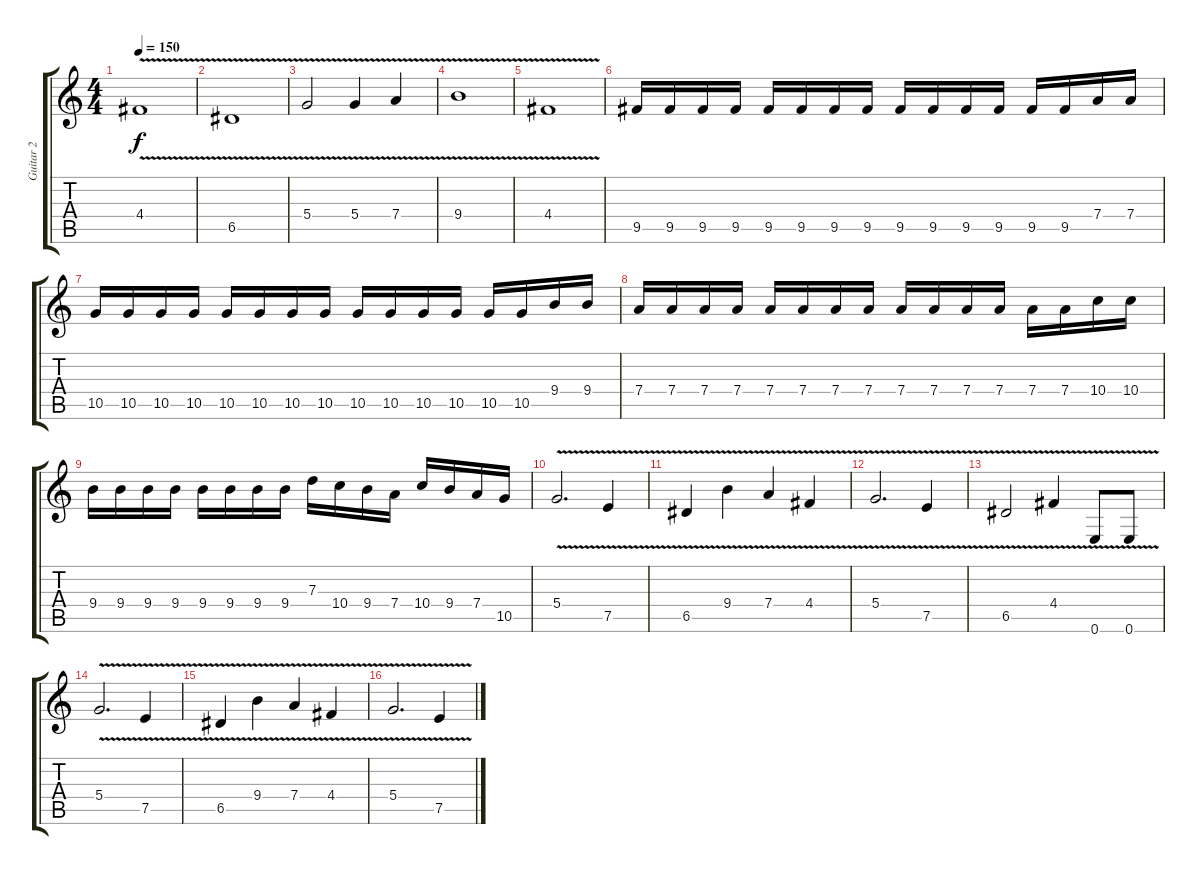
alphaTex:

\track ("Guitar 2" "Guitar 2") {instrument overdrivenguitar}
\staff {score tabs}
\tuning (E4 B3 G3 D3 A2 E2) {hide}
\ts (4 4)
\tempo 150
\clef g2
\ks c
4.4{v}.1{dy f} |
6.5{v}.1 |
5.4{v}.2 5.4{v}.4 7.4{v}.4 |
9.4{v}.1 |
4.4{v}.1 |
9.5.16 9.5.16 9.5.16 9.5.16 9.5.16 9.5.16 9.5.16 9.5.16 9.5.16 9.5.16 9.5.16 9.5.16 9.5.16 9.5.16 7.4.16 7.4.16 |
10.5.16 10.5.16 10.5.16 10.5.16 10.5.16 10.5.16 10.5.16 10.5.16 10.5.16 10.5.16 10.5.16 10.5.16 10.5.16 10.5.16 9.4.16 9.4.16 |
7.4.16 7.4.16 7.4.16 7.4.16 7.4.16 7.4.16 7.4.16 7.4.16 7.4.16 7.4.16 7.4.16 7.4.16 7.4.16 7.4.16 10.4.16 10.4.16 |
9.4.16 9.4.16 9.4.16 9.4.16 9.4.16 9.4.16 9.4.16 9.4.16 7.3.16 10.4.16 9.4.16 7.4.16 10.4.16 9.4.16 7.4.16 10.5.16 |
5.4{v}.2{d} 7.5{v}.4 |
6.5{v}.4 9.4{v}.4 7.4{v}.4 4.4{v}.4 |
5.4{v}.2{d} 7.5{v}.4 |
6.5{v}.2 4.4{v}.4 0.6{v}.8 0.6{v}.8 |
5.4{v}.2{d} 7.5{v}.4 |
6.5{v}.4 9.4{v}.4 7.4{v}.4 4.4{v}.4 |
5.4{v}.2{d} 7.5{v}.4
